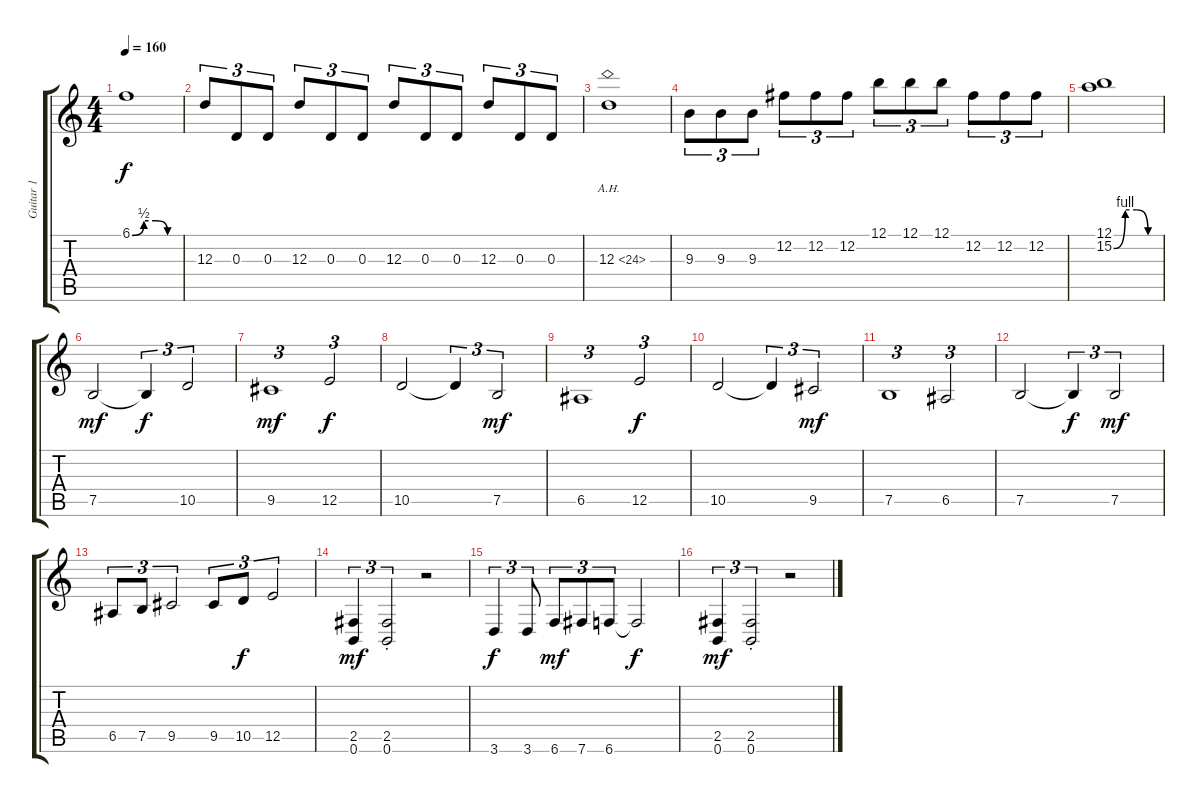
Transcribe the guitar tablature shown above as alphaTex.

\track ("Guitar 1" "Guitar 1") {instrument overdrivenguitar}
\staff {score tabs}
\tuning (B3 Gb3 D3 A2 E2 B1) {hide}
\ts (4 4)
\tempo 160
\clef g2
\ks c
6.1{be (custom 0 0 15 2 30 2 45 0 60 0)}.1{dy f} |
12.3.8{tu (3 2)} 0.3.8{tu (3 2)} 0.3.8{tu (3 2)} 12.3.8{tu (3 2)} 0.3.8{tu (3 2)} 0.3.8{tu (3 2)} 12.3.8{tu (3 2)} 0.3.8{tu (3 2)} 0.3.8{tu (3 2)} 12.3.8{tu (3 2)} 0.3.8{tu (3 2)} 0.3.8{tu (3 2)} |
12.3{ah 12}.1 |
9.3.8{tu (3 2)} 9.3.8{tu (3 2)} 9.3.8{tu (3 2)} 12.2.8{tu (3 2)} 12.2.8{tu (3 2)} 12.2.8{tu (3 2)} 12.1.8{tu (3 2)} 12.1.8{tu (3 2)} 12.1.8{tu (3 2)} 12.2.8{tu (3 2)} 12.2.8{tu (3 2)} 12.2.8{tu (3 2)} |
(12.1 15.2{be (custom 0 0 15 4 30 4 45 0 60 0)}).1 |
7.5.2{dy mf} 7.5{t}.4{tu (3 2) dy f} 10.5.2{tu (3 2)} |
9.5.1{tu (3 2) dy mf} 12.5.2{tu (3 2) dy f} |
10.5.2 10.5{t}.4{tu (3 2)} 7.5.2{tu (3 2) dy mf} |
6.5.1{tu (3 2)} 12.5.2{tu (3 2) dy f} |
10.5.2 10.5{t}.4{tu (3 2)} 9.5.2{tu (3 2) dy mf} |
7.5.1{tu (3 2)} 6.5.2{tu (3 2)} |
7.5.2 7.5{t}.4{tu (3 2) dy f} 7.5.2{tu (3 2) dy mf} |
6.5.8{tu (3 2)} 7.5.8{tu (3 2)} 9.5.2{tu (3 2)} 9.5.8{tu (3 2)} 10.5.8{tu (3 2) dy f} 12.5.2{tu (3 2)} |
(2.5 0.6).4{tu (3 2) dy mf} (2.5{st} 0.6{st}).2{tu (3 2)} r.2 |
3.6.4{tu (3 2) dy f} 3.6.8{tu (3 2)} 6.6.8{tu (3 2) dy mf} 7.6.8{tu (3 2)} 6.6.8{tu (3 2)} 6.6{t}.2{dy f} |
(2.5 0.6).4{tu (3 2) dy mf} (2.5{st} 0.6{st}).2{tu (3 2)} r.2
